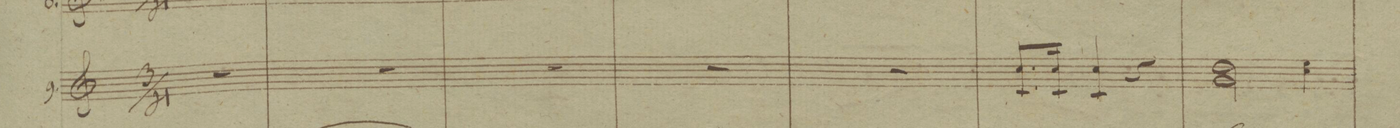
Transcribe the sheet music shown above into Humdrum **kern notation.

**kern	**dynam
*I"9.	*
*clefG2	*
*k[b-]	*
*M3/4	*
2.r	.
=2	=2
2.r	.
=3	=3
*2\right	*
2.r	.
=4	=4
2.r	.
=5	=5
2.r	.
=6	=6
8.F/L 8.f	.
16F/Jk 16f	.
4F/ 4f	.
4r	.
=7	=7
*2\right	*
2c\ 2g	.
4f\ 4a	.
=8	=8
*-	*-
